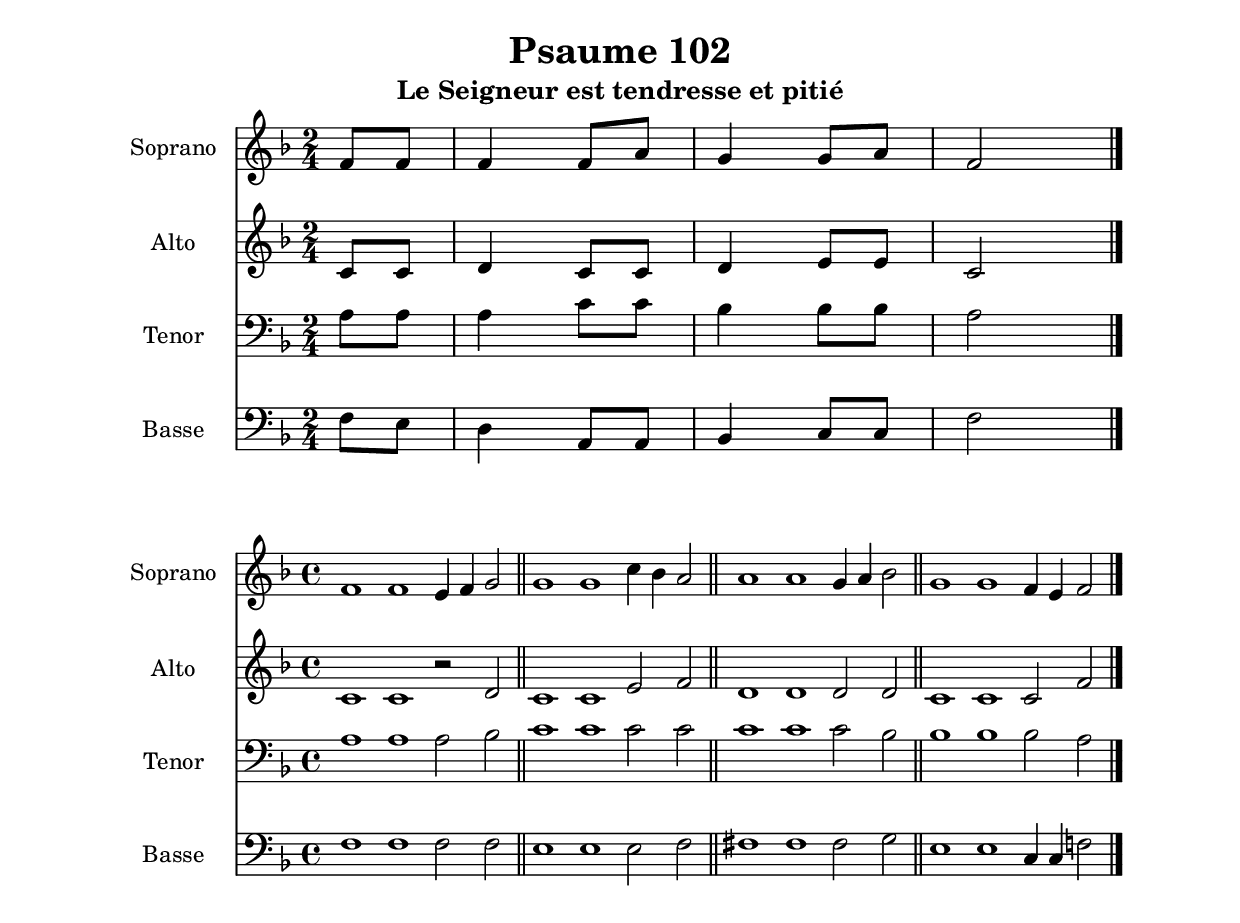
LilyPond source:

\version "2.22.1"
\language "italiano"

\header {
  title = "Psaume 102"
  subtitle = "Le Seigneur est tendresse et pitié"
}


global = {
  \key fa \major
  \time 2/4
}

sopranoChorus =
  \relative do' {
    \global
    \partial 4 fa8 fa
    fa4 fa8 la
    sol4 sol8 la
    fa2
    \bar "|."
  }

altoChorus =
  \relative do' {
    \global
    \partial 4 do8 do
    re4 do8 do
    re4 mi8 mi
    do2
  }

tenorChorus =
  \relative do' {
    \global
    \partial 4 la8 la
    la4 do8 do
    sib4 sib8 sib
    la2
  }

bassChorus =
  \relative do {
    \global
    \partial 4 fa8 mi
    re4 la8 la
    sib4 do8 do
    fa2
  }

%-------------------- verset -------------------

globalC = {
  \key fa \major
  \cadenzaOn
}

sopranoVerse =
  \relative do' {
    \globalC
    fa1 fa1 mi4 fa sol2 \bar "||"
    sol1 sol1 do4 sib la2 \bar "||"
    la1 la1 sol4 la sib2 \bar "||"
    sol1 sol1 fa4 mi fa2 \bar "|."
  }

altoVerse =
  \relative do' {
    \globalC
    do1 do1 r2 re2
    do1 do1 mi2 fa2
    re1 re1 re2 re2
    do1 do1 do2 fa2
  }

tenorVerse =
  \relative do' {
    \globalC
    la1 la1 la2 sib2
    do1 do1 do2 do2
    do1 do1 do2 sib2
    sib1 sib1 sib2 la2
  }

bassVerse =
  \relative do {
    \globalC
    fa1 fa1 fa2 fa2
    mi1 mi1 mi2 fa2
    fad1 fad1 fad2 sol2
    mi1 mi1 do4 do fa2
  }


\book{
  \paper {
    left-margin = 20\mm
    right-margin = 20\mm
    top-margin = 20\mm
    bottom-margin = 20\mm
  }
  
  \score {
    <<      
      \new Staff \with { instrumentName = "Soprano" midiInstrument = "choir aahs" } { \sopranoChorus }
      \new Staff \with { instrumentName = "Alto" midiInstrument = "choir aahs" } { \altoChorus }
      \new Staff \with { instrumentName = "Tenor" midiInstrument = "choir aahs" } { \clef bass \tenorChorus }
      \new Staff \with { instrumentName = "Basse" midiInstrument = "choir aahs" } { \clef bass \bassChorus }
    >>
    \layout { 
      indent = 2\cm
      ragged-right = ##f
    }
    \midi {
      \tempo 4=80
    }
  }
  
  \score{
    <<
      \new Staff \with { instrumentName = "Soprano" midiInstrument = "choir aahs" } { \sopranoVerse }
      \new Staff \with { instrumentName = "Alto" midiInstrument = "choir aahs" } { \altoVerse }
      \new Staff \with { instrumentName = "Tenor" midiInstrument = "choir aahs" } { \clef bass \tenorVerse }
      \new Staff \with { instrumentName = "Basse" midiInstrument = "choir aahs" } { \clef bass \bassVerse }
    >>
    \layout { 
      indent = 2\cm
      \override BreathingSign.text = \markup { \musicglyph "comma" }
    }
    \midi {
      \tempo 4=80
    }
  }
}
